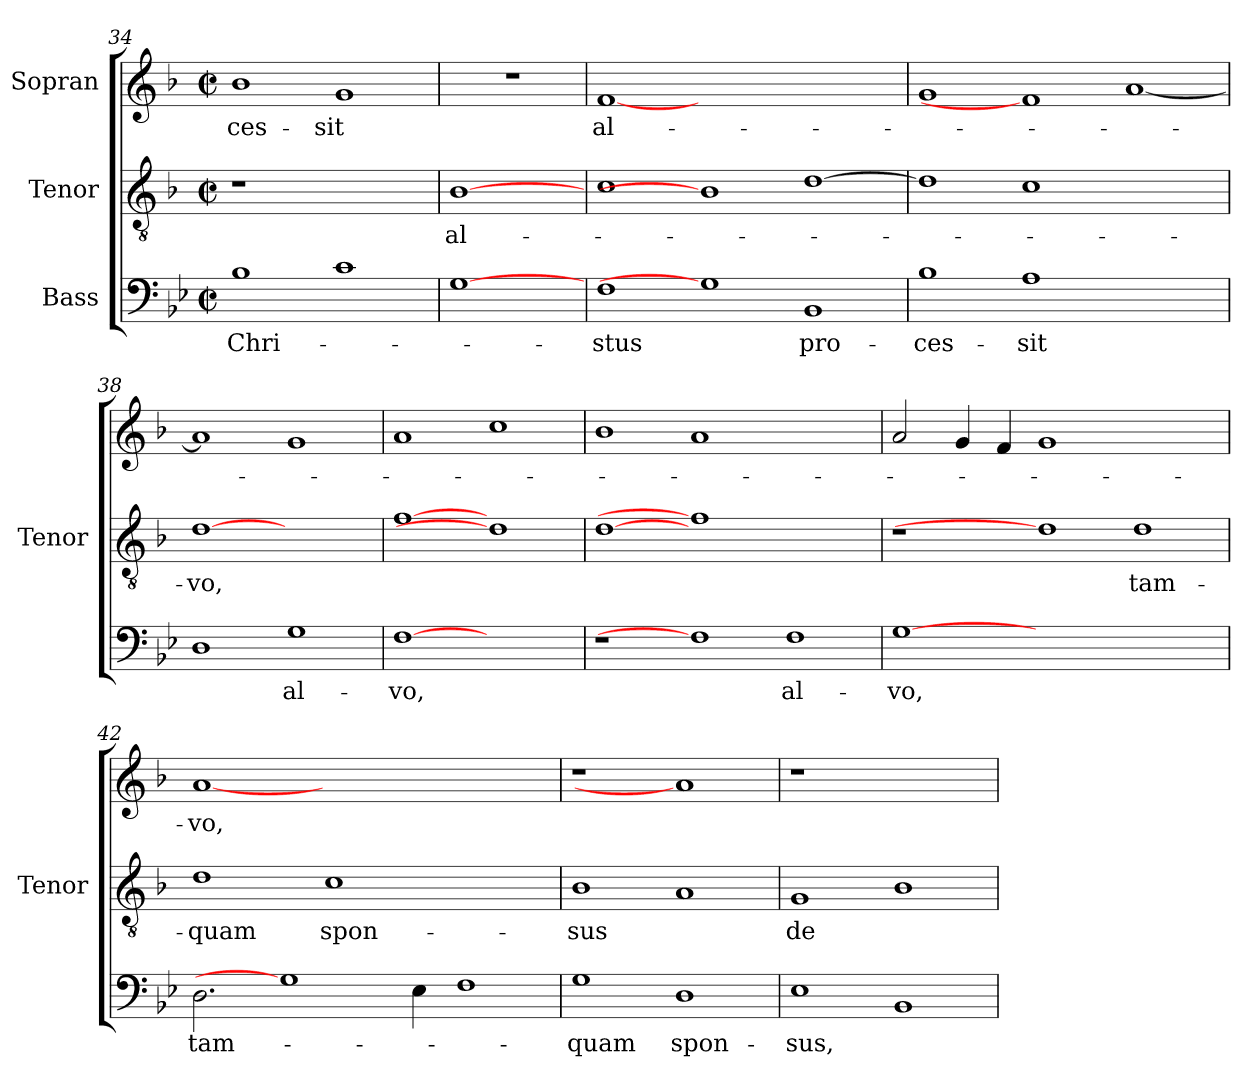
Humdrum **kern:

**kern	**text	**kern	**text	**kern	**text
*part3	*part3	*part2	*part2	*part1	*part1
*staff3	*staff3	*staff2	*staff2	*staff1	*staff1
*I"Bass	*	*I"Tenor	*	*I"Sopran	*
*	*	*I'Tenor	*	*	*
*clefF4	*	*clefGv2	*	*clefG2	*
*	*	*ITrd7c12	*	*	*
*k[b-e-]	*	*k[b-]	*	*k[b-]	*
*B-:	*	*F:	*	*F:	*
*M2/2	*	*M2/2	*	*M2/2	*
*met(c|)	*	*met(c|)	*	*met(c|)	*
=34	=34	=34	=34	=34	=34
!	!LO:LY:b:color=#000000	!LO:N:vis=1	!	!	!
!	!	!	!	!	!LO:LY:b:color=#000000
1B-i	Chri-	1r	.	1b-i	-ces-
!	!	!	!	!	!LO:LY:b:color=#000000
1ci	.	1ryy	.	1gi	-sit
=35	=35	=35	=35	=35	=35
!	!	!	!LO:LY:b:color=#000000	!LO:N:vis=1	!
[1Gi	.	[1BB-i	al-	1r	.
=36	=36	=36	=36	=36	=36
!	!LO:LY:b:color=#000000	!	!	!	!
!	!	!	!	!	!LO:LY:b:color=#000000
1Fi	-stus	1Ci	.	[1fi	al-
1Gi]	.	1BB-i]	.	0ryy	.
!	!LO:LY:b:color=#000000	!	!	!	!
1BB-i	pro-	[>1Di	.	.	.
!!LO:LB:g=z
=37	=37	=37	=37	=37	=37
!	!LO:LY:b:color=#000000	!	!	!	!
1B-i	-ces-	1Di]	.	1gi	.
!	!LO:LY:b:color=#000000	!	!	!	!
1Ai	-sit	1Ci	.	1fi]	.
1ryy	.	1ryy	.	[<1ai	.
=38	=38	=38	=38	=38	=38
!	!	!	!LO:LY:b:color=#000000	!	!
1Di	.	[1Di	-vo,	1ai]	.
!	!LO:LY:b:color=#000000	!	!	!	!
1Gi	al-	1ryy	.	1gi	.
=39	=39	=39	=39	=39	=39
!	!LO:LY:b:color=#000000	!	!	!	!
[1Fi	-vo,	[1Fi	.	1ai	.
1ryy	.	1Di]	.	1cci	.
=40	=40	=40	=40	=40	=40
1r	.	[1Di	.	1b-i	.
1Fi]	.	1Fi]	.	1ai	.
!	!LO:LY:b:color=#000000	!	!	!	!
1Fi	al-	1ryy	.	1ryy	.
=41	=41	=41	=41	=41	=41
!	!LO:LY:b:color=#000000	!	!	!	!
[1Gi	-vo,	1r	.	2ai/	.
.	.	.	.	4gi/	.
.	.	.	.	4fi/	.
0ryy	.	1Di]	.	1gi	.
!	!	!	!LO:LY:b:color=#000000	!	!
.	.	1Di	tam-	1ryy	.
=42	=42	=42	=42	=42	=42
!	!LO:LY:b:color=#000000	!	!	!	!
!	!	!	!LO:LY:b:color=#000000	!	!
!	!	!	!	!	!LO:LY:b:color=#000000
2.Di\	tam-	1Di	-quam	[1ai	-vo,
1Gi]	.	.	.	.	.
!	!	!	!LO:LY:b:color=#000000	!	!
.	.	1Ci	spon-	0ryy	.
4E-i\	.	.	.	.	.
1Fi	.	1ryy	.	.	.
=43	=43	=43	=43	=43	=43
!	!LO:LY:b:color=#000000	!	!	!	!
!	!	!	!LO:LY:b:color=#000000	!LO:N:vis=1	!
1Gi	-quam	1BB-i	-sus	1r	.
!	!LO:LY:b:color=#000000	!	!	!	!
1Di	spon-	1AAi	.	1ai]	.
=44	=44	=44	=44	=44	=44
!	!LO:LY:b:color=#000000	!	!	!	!
!	!	!	!LO:LY:b:color=#000000	!LO:N:vis=1	!
1E-i	-sus,	1GGi	de	1r	.
1BB-i	.	1BB-i	.	1ryy	.
=	=	=	=	=	=
*-	*-	*-	*-	*-	*-
